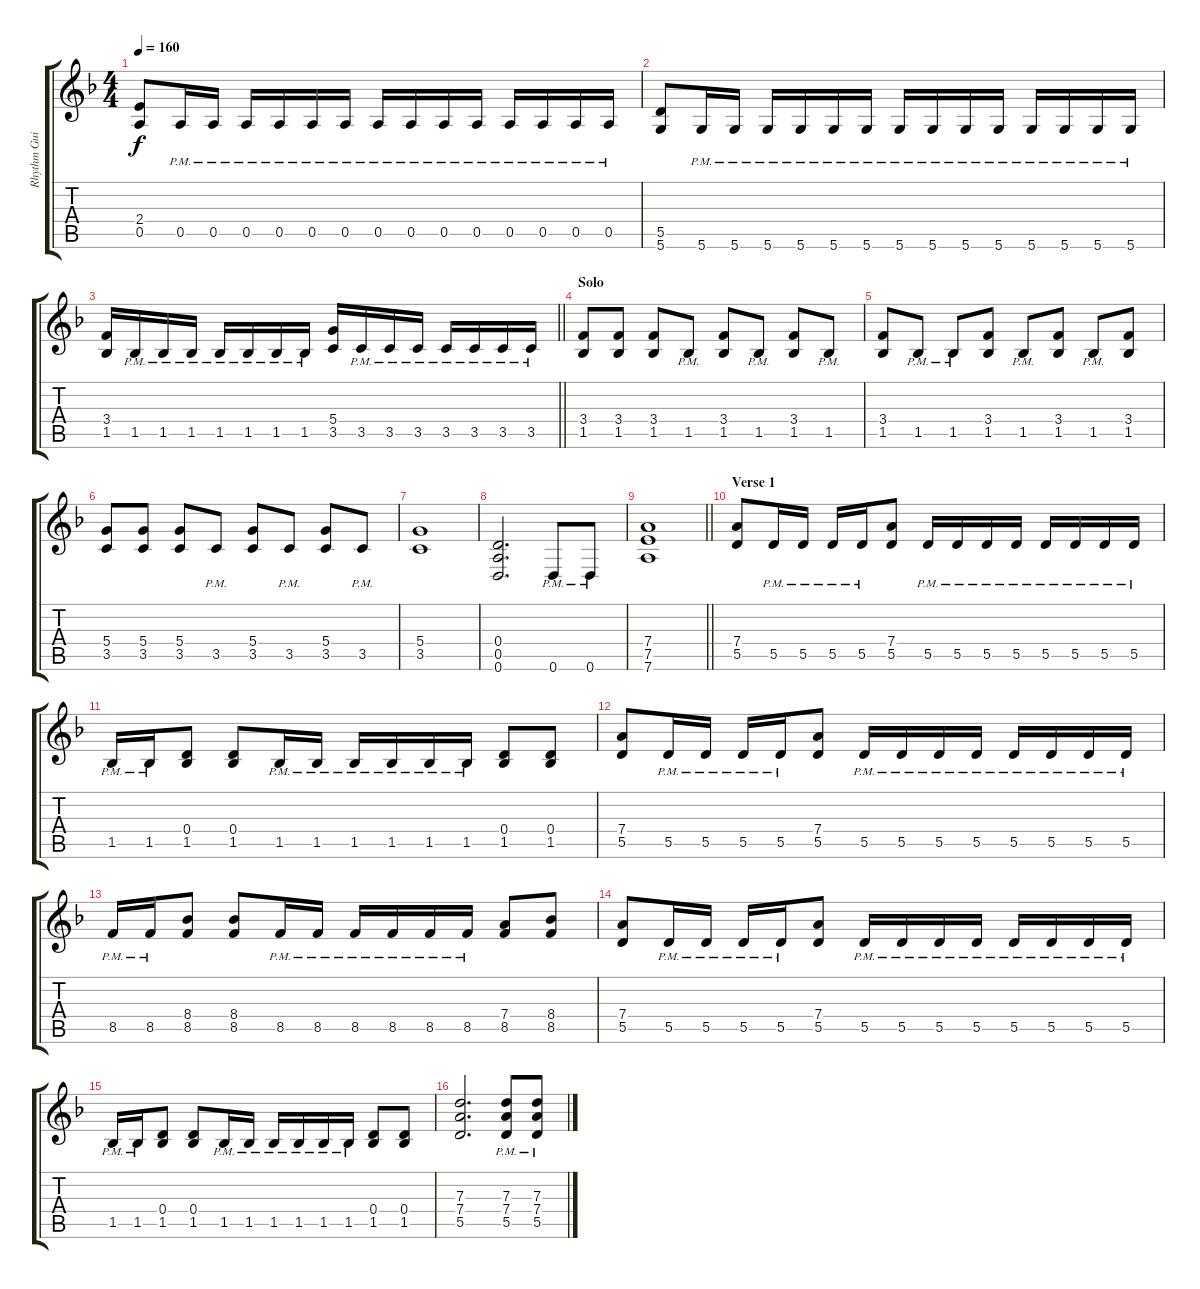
\track ("Rhythm Guitar (Gus + Bob)" "Rhythm Gui") {instrument distortionguitar}
\staff {score tabs}
\tuning (E4 B3 G3 D3 A2 D2) {hide}
\ts (4 4)
\tempo 160
\clef g2
\ks dminor
(2.4 0.5).8{dy f} 0.5{pm}.16 0.5{pm}.16 0.5{pm}.16 0.5{pm}.16 0.5{pm}.16 0.5{pm}.16 0.5{pm}.16 0.5{pm}.16 0.5{pm}.16 0.5{pm}.16 0.5{pm}.16 0.5{pm}.16 0.5{pm}.16 0.5{pm}.16 |
(5.5 5.6).8 5.6{pm}.16 5.6{pm}.16 5.6{pm}.16 5.6{pm}.16 5.6{pm}.16 5.6{pm}.16 5.6{pm}.16 5.6{pm}.16 5.6{pm}.16 5.6{pm}.16 5.6{pm}.16 5.6{pm}.16 5.6{pm}.16 5.6{pm}.16 |
\barLineRight lightlight
(3.4 1.5).16 1.5{pm}.16 1.5{pm}.16 1.5{pm}.16 1.5{pm}.16 1.5{pm}.16 1.5{pm}.16 1.5{pm}.16 (5.4 3.5).16 3.5{pm}.16 3.5{pm}.16 3.5{pm}.16 3.5{pm}.16 3.5{pm}.16 3.5{pm}.16 3.5{pm}.16 |
\section ("" "Solo")
(3.4 1.5).8 (3.4 1.5).8 (3.4 1.5).8 1.5{pm}.8 (3.4 1.5).8 1.5{pm}.8 (3.4 1.5).8 1.5{pm}.8 |
(3.4 1.5).8 1.5{pm}.8 1.5{pm}.8 (3.4 1.5).8 1.5{pm}.8 (3.4 1.5).8 1.5{pm}.8 (3.4 1.5).8 |
(5.4 3.5).8 (5.4 3.5).8 (5.4 3.5).8 3.5{pm}.8 (5.4 3.5).8 3.5{pm}.8 (5.4 3.5).8 3.5{pm}.8 |
(5.4 3.5).1 |
(0.4 0.5 0.6).2{d} 0.6{pm}.8 0.6{pm}.8 |
\barLineRight lightlight
(7.4 7.5 7.6).1 |
\section ("" "Verse 1")
(7.4 5.5).8 5.5{pm}.16 5.5{pm}.16 5.5{pm}.16 5.5{pm}.16 (7.4 5.5).8 5.5{pm}.16 5.5{pm}.16 5.5{pm}.16 5.5{pm}.16 5.5{pm}.16 5.5{pm}.16 5.5{pm}.16 5.5{pm}.16 |
1.5{pm}.16 1.5{pm}.16 (0.4 1.5).8 (0.4 1.5).8 1.5{pm}.16 1.5{pm}.16 1.5{pm}.16 1.5{pm}.16 1.5{pm}.16 1.5{pm}.16 (0.4 1.5).8 (0.4 1.5).8 |
(7.4 5.5).8 5.5{pm}.16 5.5{pm}.16 5.5{pm}.16 5.5{pm}.16 (7.4 5.5).8 5.5{pm}.16 5.5{pm}.16 5.5{pm}.16 5.5{pm}.16 5.5{pm}.16 5.5{pm}.16 5.5{pm}.16 5.5{pm}.16 |
8.5{pm}.16 8.5{pm}.16 (8.4 8.5).8 (8.4 8.5).8 8.5{pm}.16 8.5{pm}.16 8.5{pm}.16 8.5{pm}.16 8.5{pm}.16 8.5{pm}.16 (7.4 8.5).8 (8.4 8.5).8 |
(7.4 5.5).8 5.5{pm}.16 5.5{pm}.16 5.5{pm}.16 5.5{pm}.16 (7.4 5.5).8 5.5{pm}.16 5.5{pm}.16 5.5{pm}.16 5.5{pm}.16 5.5{pm}.16 5.5{pm}.16 5.5{pm}.16 5.5{pm}.16 |
1.5{pm}.16 1.5{pm}.16 (0.4 1.5).8 (0.4 1.5).8 1.5{pm}.16 1.5{pm}.16 1.5{pm}.16 1.5{pm}.16 1.5{pm}.16 1.5{pm}.16 (0.4 1.5).8 (0.4 1.5).8 |
(7.3 7.4 5.5).2{d} (7.3{pm} 7.4{pm} 5.5{pm}).8 (7.3{pm} 7.4{pm} 5.5{pm}).8
